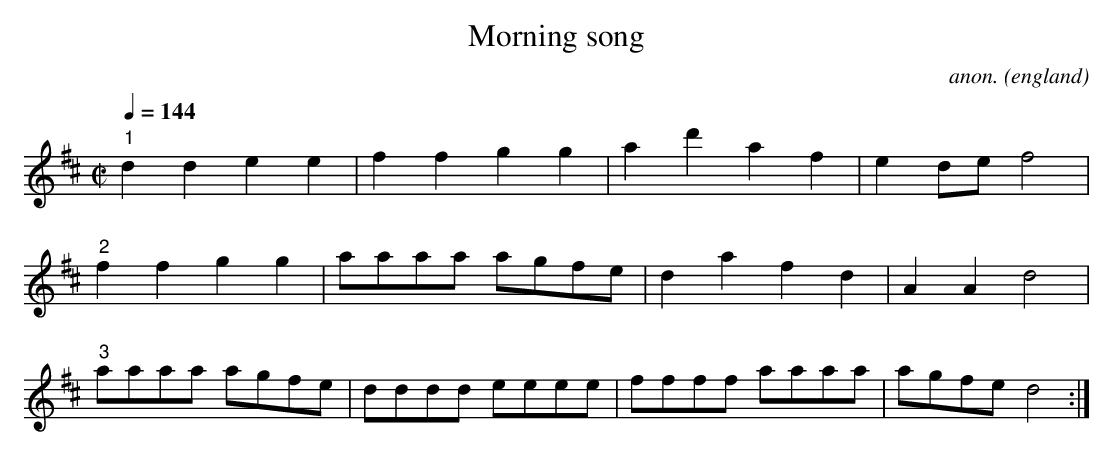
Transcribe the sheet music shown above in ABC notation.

X:1
T:Morning song
O:england
C:anon.
M:C|
L:1/4
Q:144
K:D
"1"ddee|ffgg|ad'af|ed/e/f2|
"2"ffgg|a/a/a/a/ a/g/f/e/|dafd|AAd2|
"3"a/a/a/a/ a/g/f/e/|d/d/d/d/ e/e/e/e/|f/f/f/f/ a/a/a/a/|a/g/f/e/d2:|
